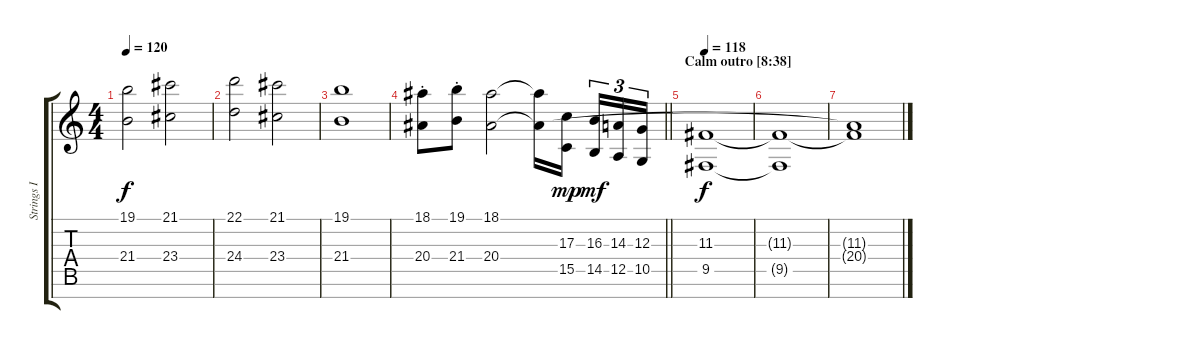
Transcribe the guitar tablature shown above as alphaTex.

\track ("Strings I" "Strings I") {instrument stringensemble1}
\staff {score tabs}
\tuning (E4 B3 G3 D3 A2 E2 B1) {hide}
\ts (4 4)
\tempo 120
\clef g2
\ks c
(19.1 21.4).2{dy f} (21.1 23.4).2 |
(22.1 24.4).2 (21.1 23.4).2 |
(19.1 21.4).1 |
\barLineRight lightlight
(18.1{st} 20.4{st}).8 (19.1{st} 21.4{st}).8 (18.1 20.4).2 (18.1{t} 20.4{t}).16 (17.3 15.5).16{dy mp beam splitsecondary} (16.3 14.5).16{tu (3 2) dy mf} (14.3 12.5).16{tu (3 2)} (12.3 10.5).16{tu (3 2)} |
\section ("" "Calm outro [8:38]")
\tempo 118
(11.3 9.5).1{dy f volume 0} |
(11.3{t} 9.5{t}).1 |
(11.3{t} 20.4{t}).1
